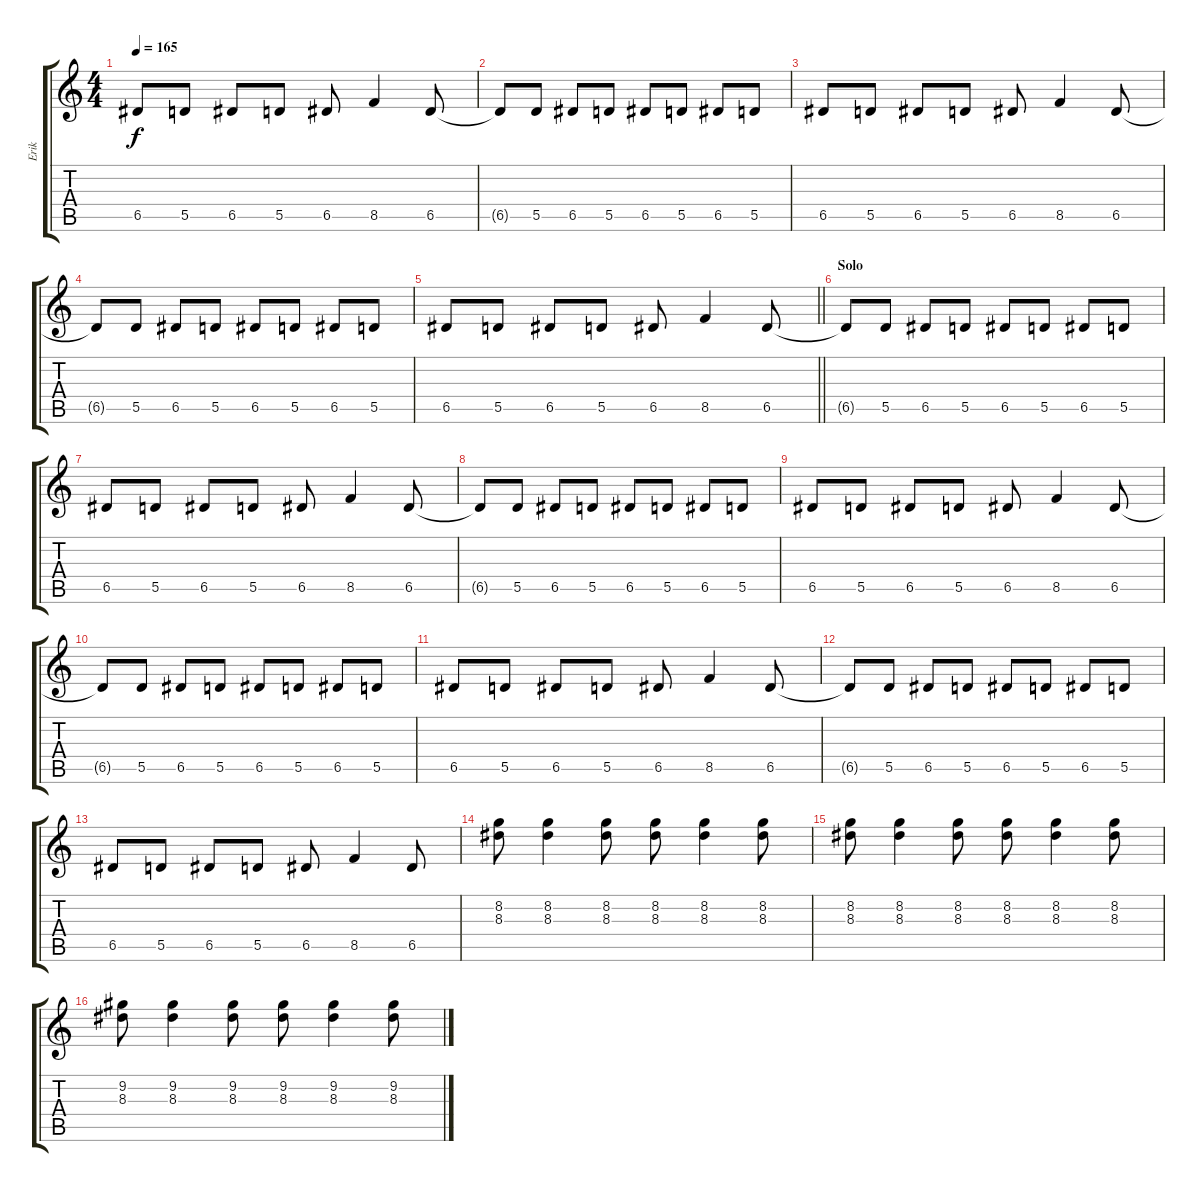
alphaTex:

\track ("Erik" "Erik") {instrument distortionguitar}
\staff {score tabs}
\tuning (E4 B3 G3 D3 A2 E2) {hide}
\ts (4 4)
\tempo 165
\clef g2
\ks c
6.5.8{dy f} 5.5.8 6.5.8 5.5.8 6.5.8 8.5.4 6.5.8 |
6.5{t}.8 5.5.8 6.5.8 5.5.8 6.5.8 5.5.8 6.5.8 5.5.8 |
6.5.8 5.5.8 6.5.8 5.5.8 6.5.8 8.5.4 6.5.8 |
6.5{t}.8 5.5.8 6.5.8 5.5.8 6.5.8 5.5.8 6.5.8 5.5.8 |
\barLineRight lightlight
6.5.8 5.5.8 6.5.8 5.5.8 6.5.8 8.5.4 6.5.8 |
\section ("" "Solo")
6.5{t}.8 5.5.8 6.5.8 5.5.8 6.5.8 5.5.8 6.5.8 5.5.8 |
6.5.8 5.5.8 6.5.8 5.5.8 6.5.8 8.5.4 6.5.8 |
6.5{t}.8 5.5.8 6.5.8 5.5.8 6.5.8 5.5.8 6.5.8 5.5.8 |
6.5.8 5.5.8 6.5.8 5.5.8 6.5.8 8.5.4 6.5.8 |
6.5{t}.8 5.5.8 6.5.8 5.5.8 6.5.8 5.5.8 6.5.8 5.5.8 |
6.5.8 5.5.8 6.5.8 5.5.8 6.5.8 8.5.4 6.5.8 |
6.5{t}.8 5.5.8 6.5.8 5.5.8 6.5.8 5.5.8 6.5.8 5.5.8 |
6.5.8 5.5.8 6.5.8 5.5.8 6.5.8 8.5.4 6.5.8 |
(8.2 8.3).8 (8.2 8.3).4 (8.2 8.3).8 (8.2 8.3).8 (8.2 8.3).4 (8.2 8.3).8 |
(8.2 8.3).8 (8.2 8.3).4 (8.2 8.3).8 (8.2 8.3).8 (8.2 8.3).4 (8.2 8.3).8 |
(9.2 8.3).8 (9.2 8.3).4 (9.2 8.3).8 (9.2 8.3).8 (9.2 8.3).4 (9.2 8.3).8
